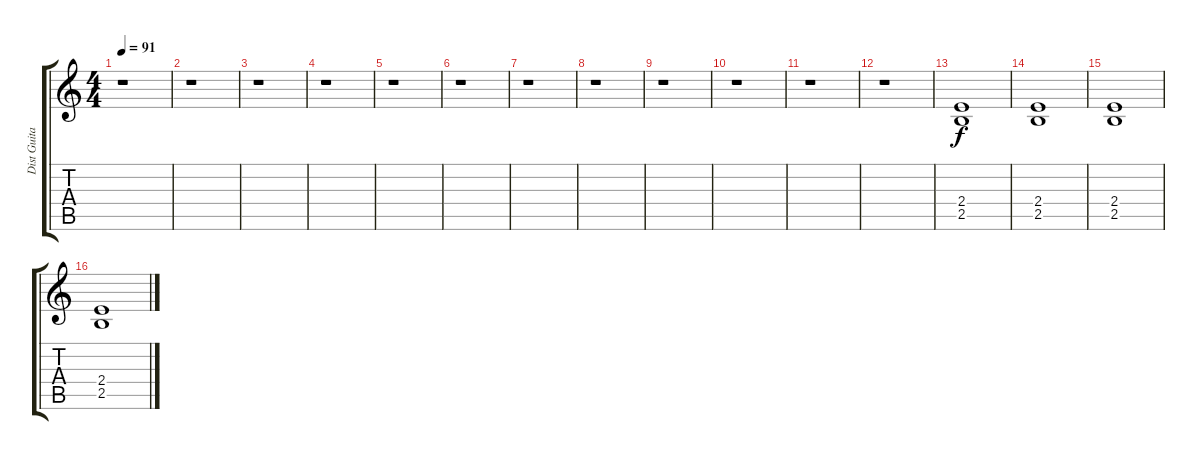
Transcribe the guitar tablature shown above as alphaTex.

\track ("Dist Guitar (chords)" "Dist Guita") {instrument overdrivenguitar}
\staff {score tabs}
\tuning (E4 B3 G3 D3 A2 E2) {hide}
\ts (4 4)
\tempo 91
\clef g2
\ks c
r.1{dy f} |
r.1 |
r.1 |
r.1 |
r.1 |
r.1 |
r.1 |
r.1 |
r.1 |
r.1 |
r.1 |
r.1 |
(2.4 2.5).1{volume 11 balance 16} |
(2.4 2.5).1 |
(2.4 2.5).1 |
(2.4 2.5).1
